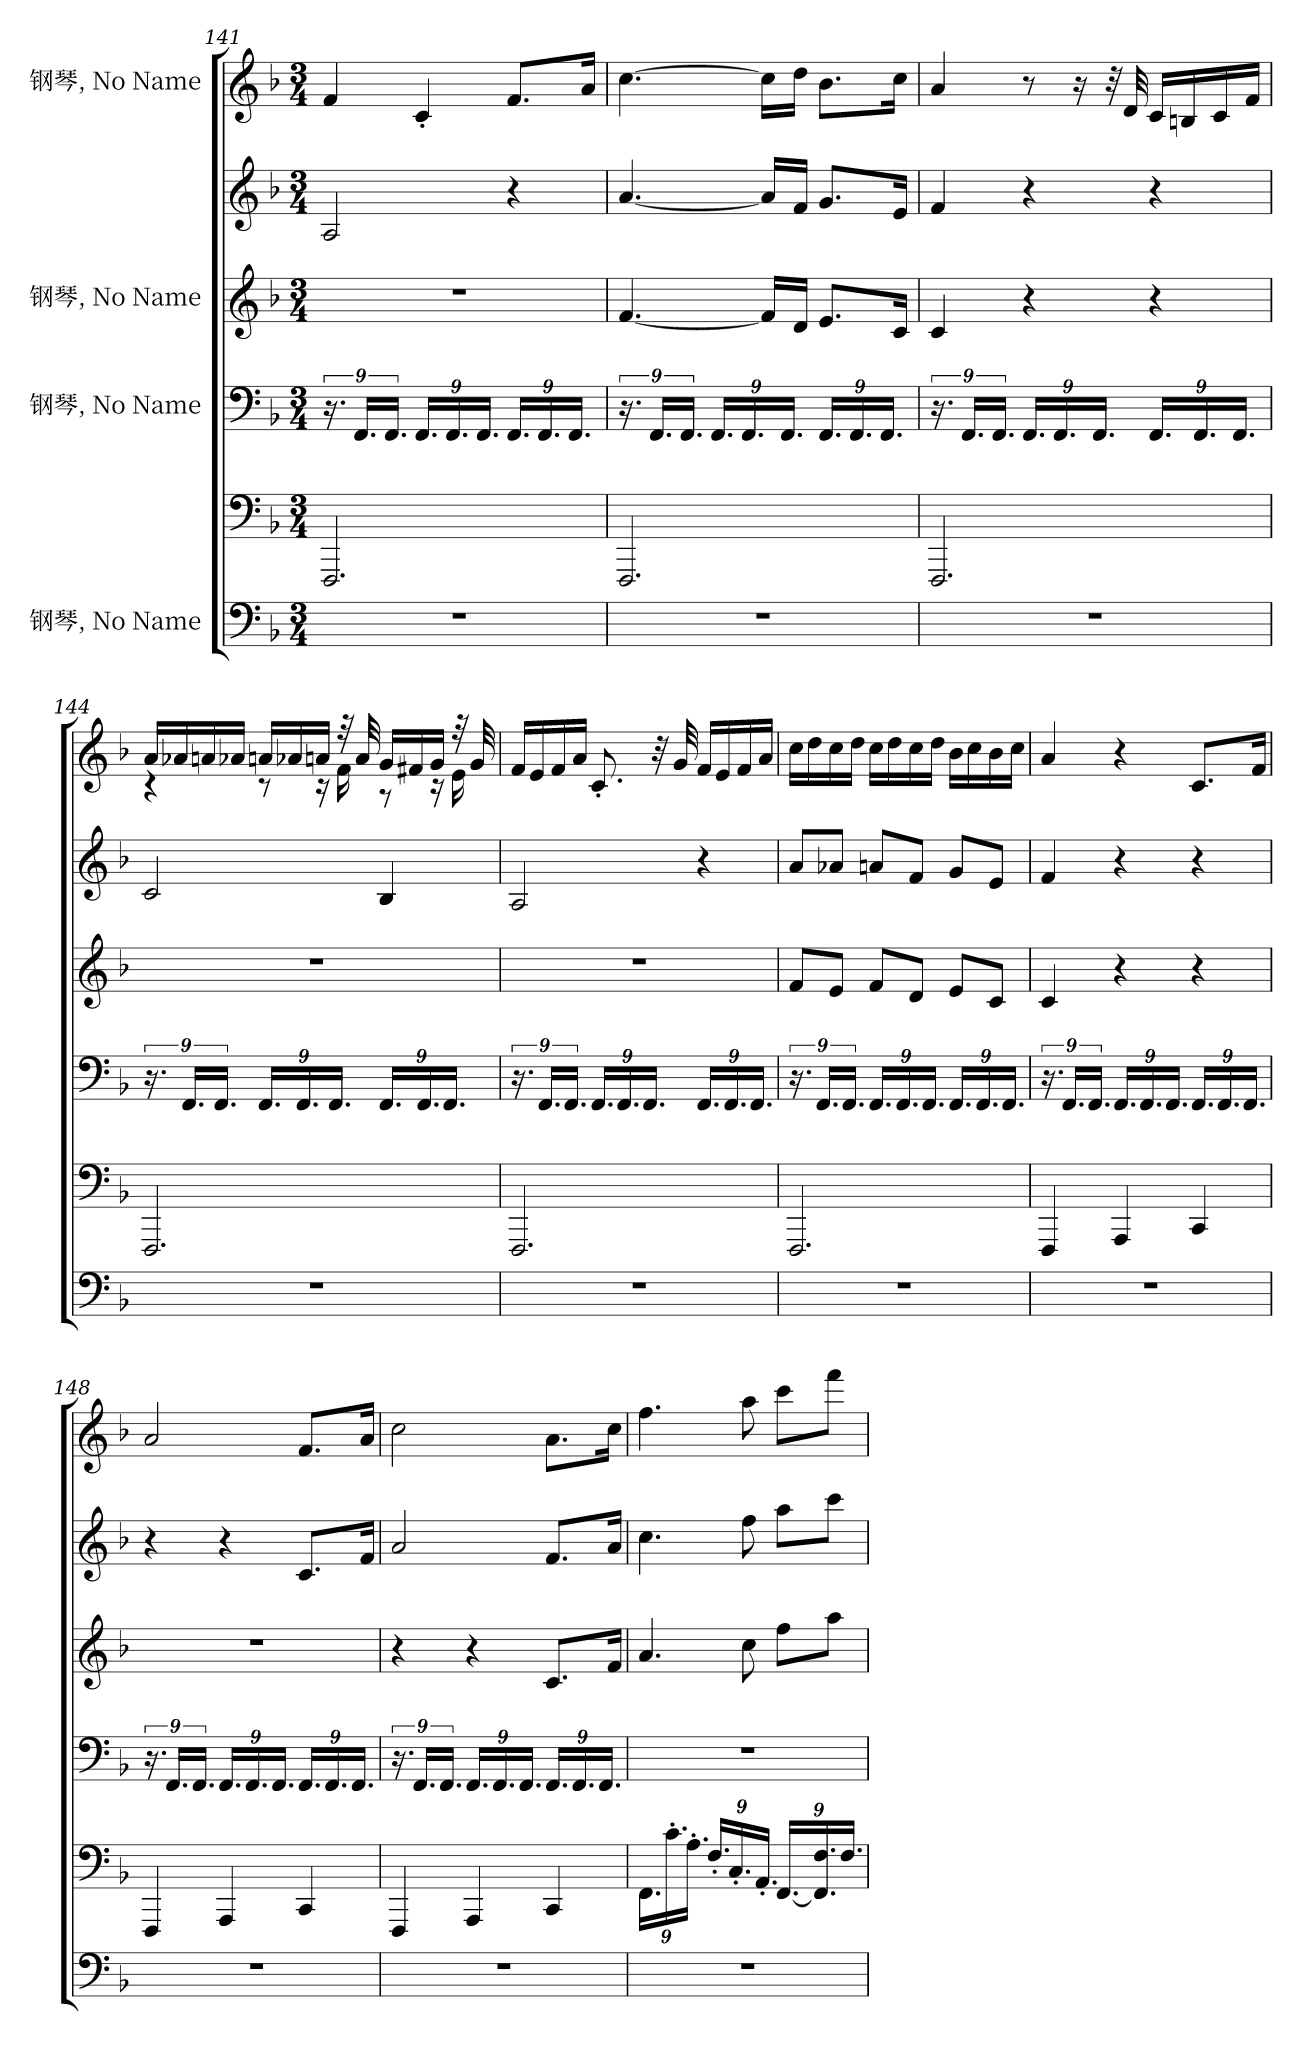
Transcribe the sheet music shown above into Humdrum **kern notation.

**kern	**kern	**kern	**kern	**kern	**kern
*part4	*part4	*part3	*part2	*part2	*part1
*staff6	*staff5	*staff4	*staff3	*staff2	*staff1
*I"钢琴, No Name	*	*I"钢琴, No Name	*I"钢琴, No Name	*	*I"钢琴, No Name
*clefF4	*clefF4	*clefF4	*clefG2	*clefG2	*clefG2
*k[b-]	*k[b-]	*k[b-]	*k[b-]	*k[b-]	*k[b-]
*M3/4	*M3/4	*M3/4	*M3/4	*M3/4	*M3/4
=141	=141	=141	=141	=141	=141
2.r	2.FFF/	18.r	2.r	2A/	4f/
.	.	18.FF/LL	.	.	.
.	.	18.FF/JJ	.	.	.
.	.	18.FF/LL	.	.	4c'/
.	.	18.FF/	.	.	.
.	.	18.FF/JJ	.	.	.
.	.	18.FF/LL	.	4r	8.f/L
.	.	18.FF/	.	.	.
.	.	18.FF/JJ	.	.	.
.	.	.	.	.	16a/Jk
!!LO:LB:g=z
=142	=142	=142	=142	=142	=142
2.r	2.FFF/	18.r	[4.f/	[4.a/	[4.cc\
.	.	18.FF/LL	.	.	.
.	.	18.FF/JJ	.	.	.
.	.	18.FF/LL	.	.	.
.	.	18.FF/	.	.	.
.	.	.	16f/LL]	16a/LL]	16cc\LL]
.	.	18.FF/JJ	.	.	.
.	.	.	16d/JJ	16f/JJ	16dd\JJ
.	.	18.FF/LL	8.e/L	8.g/L	8.b-\L
.	.	18.FF/	.	.	.
.	.	18.FF/JJ	.	.	.
.	.	.	16c/Jk	16e/Jk	16cc\Jk
=143	=143	=143	=143	=143	=143
2.r	2.FFF/	18.r	4c/	4f/	4a/
.	.	18.FF/LL	.	.	.
.	.	18.FF/JJ	.	.	.
.	.	18.FF/LL	4r	4r	8r
.	.	18.FF/	.	.	.
.	.	.	.	.	16r
.	.	18.FF/JJ	.	.	.
.	.	.	.	.	32r
*	*	*	*	*	*MM109
.	.	.	.	.	32d/
*	*	*	*	*	*MM111
.	.	18.FF/LL	4r	4r	16c/LL
.	.	.	.	.	16Bn/
.	.	18.FF/	.	.	.
.	.	.	.	.	16c/
.	.	18.FF/JJ	.	.	.
.	.	.	.	.	16f/JJ
!!LO:PB:g=z
=144	=144	=144	=144	=144	=144
*	*	*	*	*	*^
2.r	2.FFF/	18.r	2.r	2c/	16a/LL	4r
.	.	.	.	.	16a-X/	.
.	.	18.FF/LL	.	.	.	.
.	.	.	.	.	16an/	.
.	.	18.FF/JJ	.	.	.	.
.	.	.	.	.	16a-X/JJ	.
.	.	18.FF/LL	.	.	16an/LL	8r
.	.	.	.	.	16a-X/	.
.	.	18.FF/	.	.	.	.
*	*	*	*	*	*MM109	*
.	.	.	.	.	16an/JJ	16r
.	.	18.FF/JJ	.	.	.	.
.	.	.	.	.	32r	16f\
.	.	.	.	.	32a/	.
*	*	*	*	*	*MM111	*
.	.	18.FF/LL	.	4B-/	16g/LL	8r
.	.	.	.	.	16f#X/	.
.	.	18.FF/	.	.	.	.
.	.	.	.	.	16g/JJ	16r
.	.	18.FF/JJ	.	.	.	.
.	.	.	.	.	32r	16e\
.	.	.	.	.	32g/	.
*	*	*	*	*	*v	*v
=145	=145	=145	=145	=145	=145
2.r	2.FFF/	18.r	2.r	2A/	16f/LL
.	.	.	.	.	16e/
.	.	18.FF/LL	.	.	.
.	.	.	.	.	16f/
.	.	18.FF/JJ	.	.	.
.	.	.	.	.	16a/JJ
.	.	18.FF/LL	.	.	8.c'/
.	.	18.FF/	.	.	.
.	.	18.FF/JJ	.	.	.
.	.	.	.	.	32r
.	.	.	.	.	32g/
*	*	*	*	*	*MM111
.	.	18.FF/LL	.	4r	16f/LL
.	.	.	.	.	16e/
.	.	18.FF/	.	.	.
.	.	.	.	.	16f/
.	.	18.FF/JJ	.	.	.
.	.	.	.	.	16a/JJ
!!LO:LB:g=z
=146	=146	=146	=146	=146	=146
2.r	2.FFF/	18.r	8f/L	8a/L	16cc\LL
.	.	.	.	.	16dd\
.	.	18.FF/LL	.	.	.
.	.	.	8e/J	8a-X/J	16cc\
.	.	18.FF/JJ	.	.	.
.	.	.	.	.	16dd\JJ
.	.	18.FF/LL	8f/L	8an/L	16cc\LL
.	.	.	.	.	16dd\
.	.	18.FF/	.	.	.
.	.	.	8d/J	8f/J	16cc\
.	.	18.FF/JJ	.	.	.
.	.	.	.	.	16dd\JJ
.	.	18.FF/LL	8e/L	8g/L	16b-\LL
.	.	.	.	.	16cc\
.	.	18.FF/	.	.	.
.	.	.	8c/J	8e/J	16b-\
.	.	18.FF/JJ	.	.	.
.	.	.	.	.	16cc\JJ
=147	=147	=147	=147	=147	=147
2.r	4FFF/	18.r	4c/	4f/	4a/
.	.	18.FF/LL	.	.	.
.	.	18.FF/JJ	.	.	.
.	4AAA/	18.FF/LL	4r	4r	4r
.	.	18.FF/	.	.	.
.	.	18.FF/JJ	.	.	.
*	*	*	*	*	*MM111
.	4CC/	18.FF/LL	4r	4r	8.c/L
.	.	18.FF/	.	.	.
.	.	18.FF/JJ	.	.	.
.	.	.	.	.	16f/Jk
=148	=148	=148	=148	=148	=148
2.r	4FFF/	18.r	2.r	4r	2a/
.	.	18.FF/LL	.	.	.
.	.	18.FF/JJ	.	.	.
.	4AAA/	18.FF/LL	.	4r	.
.	.	18.FF/	.	.	.
.	.	18.FF/JJ	.	.	.
*	*	*	*	*	*MM111
.	4CC/	18.FF/LL	.	8.c/L	8.f/L
.	.	18.FF/	.	.	.
.	.	18.FF/JJ	.	.	.
.	.	.	.	16f/Jk	16a/Jk
!!LO:PB:g=z
=149	=149	=149	=149	=149	=149
2.r	4FFF/	18.r	4r	2a/	2cc\
.	.	18.FF/LL	.	.	.
.	.	18.FF/JJ	.	.	.
.	4AAA/	18.FF/LL	4r	.	.
.	.	18.FF/	.	.	.
.	.	18.FF/JJ	.	.	.
*	*	*	*	*	*MM111
.	4CC/	18.FF/LL	8.c/L	8.f/L	8.a\L
.	.	18.FF/	.	.	.
.	.	18.FF/JJ	.	.	.
.	.	.	16f/Jk	16a/Jk	16cc\Jk
=150	=150	=150	=150	=150	=150
*	*Xbrackettup	*	*	*	*
2.r	18.FF\LL	2.r	4.a/	4.cc\	4.ff\
.	18.c'\	.	.	.	.
.	18.A'\JJ	.	.	.	.
.	18.F'/LL	.	.	.	.
.	18.C'/	.	.	.	.
.	.	.	8cc\	8ff\	8aa\
.	18.AA'/JJ	.	.	.	.
.	[18.FF/LL	.	8ff\L	8aa\L	8ccc\L
.	18.FF/] 18.F/	.	.	.	.
*	*	*	*	*	*MM103
.	.	.	8aa\J	8ccc\J	8fff\J
.	18.F/JJ	.	.	.	.
=	=	=	=	=	=
*-	*-	*-	*-	*-	*-
